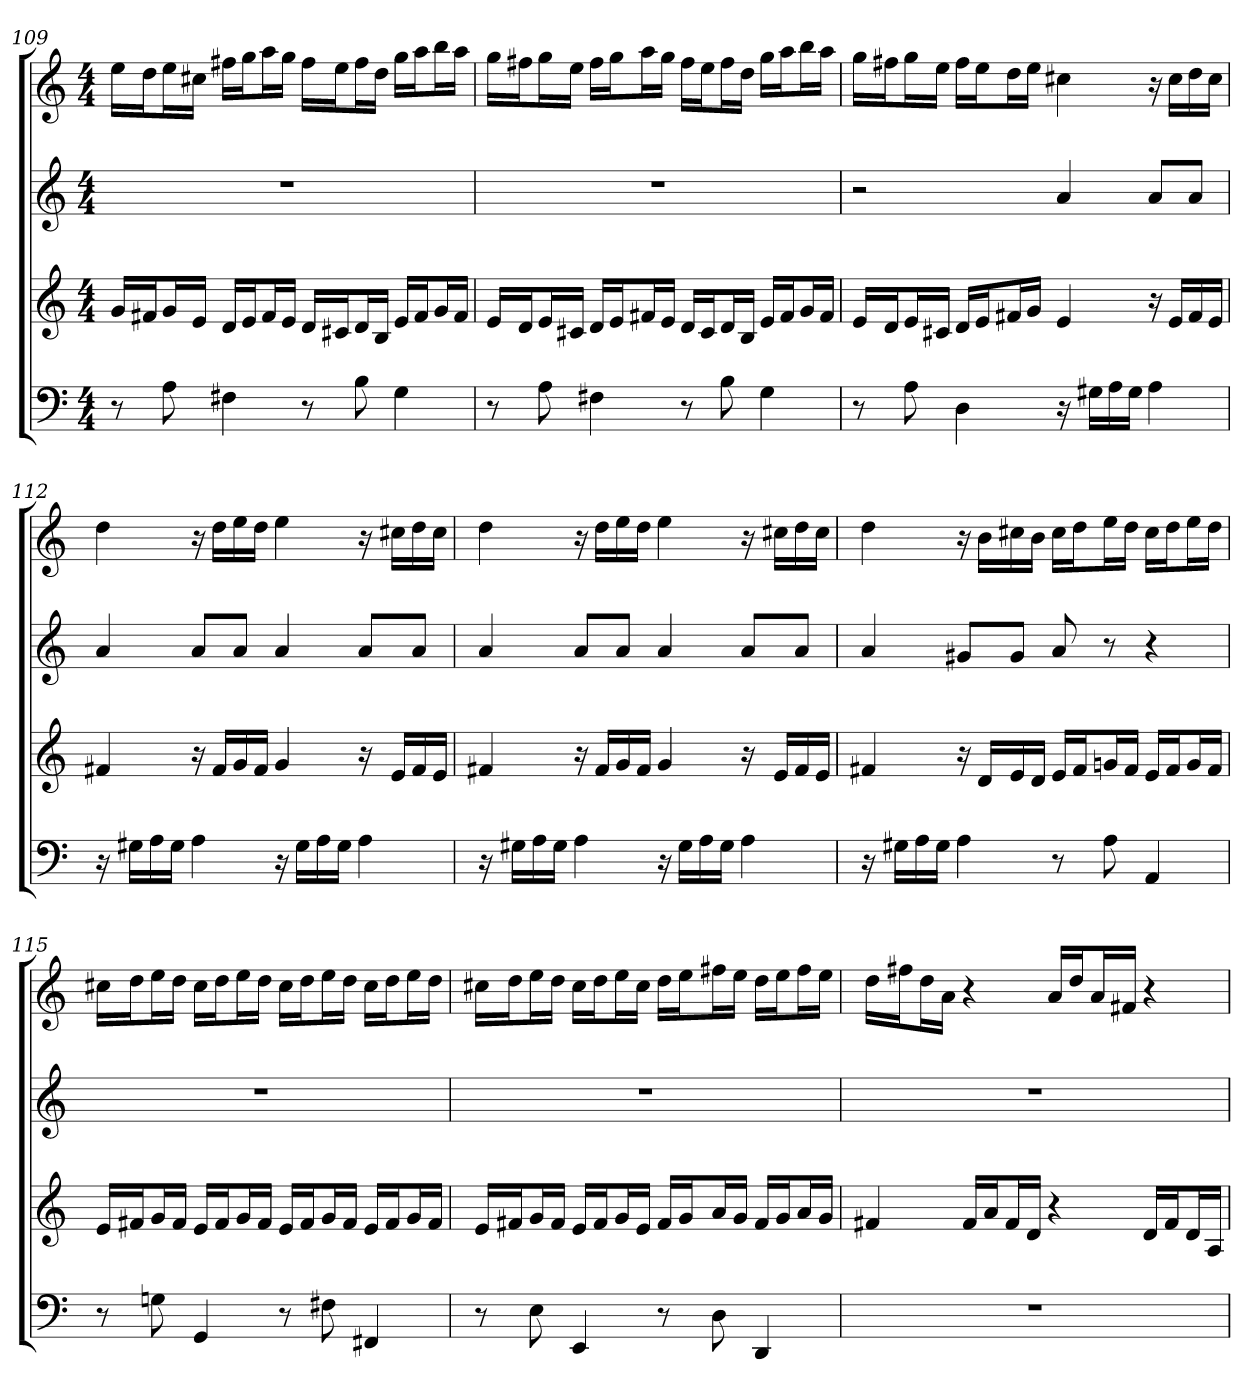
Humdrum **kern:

**kern	**kern	**kern	**kern
*part4	*part3	*part2	*part1
*staff4	*staff3	*staff2	*staff1
*M4/4	*M4/4	*M4/4	*M4/4
=109	=109	=109	=109
8r	16gLL	1r	16eeLL
.	16f#XJ	.	16ddJ
8A	16gL	.	16eeL
.	16eJJ	.	16cc#XJJ
4F#X	16dLL	.	16ff#XLL
.	16eJ	.	16ggJ
.	16f#L	.	16aaL
.	16eJJ	.	16ggJJ
8r	16dLL	.	16ff#LL
.	16c#XJ	.	16eeJ
8B	16dL	.	16ff#L
.	16BJJ	.	16ddJJ
4G	16eLL	.	16ggLL
.	16f#J	.	16aaJ
.	16gL	.	16bbL
.	16f#JJ	.	16aaJJ
=110	=110	=110	=110
8r	16eLL	1r	16ggLL
.	16dJ	.	16ff#XJ
8A	16eL	.	16ggL
.	16c#XJJ	.	16eeJJ
4F#X	16dLL	.	16ff#LL
.	16eJ	.	16ggJ
.	16f#XL	.	16aaL
.	16eJJ	.	16ggJJ
8r	16dLL	.	16ff#LL
.	16c#J	.	16eeJ
8B	16dL	.	16ff#L
.	16BJJ	.	16ddJJ
4G	16eLL	.	16ggLL
.	16f#J	.	16aaJ
.	16gL	.	16bbL
.	16f#JJ	.	16aaJJ
=111	=111	=111	=111
8r	16eLL	2r	16ggLL
.	16dJ	.	16ff#XJ
8A	16eL	.	16ggL
.	16c#XJJ	.	16eeJJ
4D	16dLL	.	16ff#LL
.	16eJ	.	16eeJ
.	16f#XL	.	16ddL
.	16gJJ	.	16eeJJ
16r	4e	4a	4cc#X
16G#XLL	.	.	.
16A	.	.	.
16G#JJ	.	.	.
4A	16r	8aL	16r
.	16eLL	.	16cc#LL
.	16f#	8aJ	16dd
.	16eJJ	.	16cc#JJ
=112	=112	=112	=112
16r	4f#X	4a	4dd
16G#XLL	.	.	.
16A	.	.	.
16G#JJ	.	.	.
4A	16r	8aL	16r
.	16f#LL	.	16ddLL
.	16g	8aJ	16ee
.	16f#JJ	.	16ddJJ
16r	4g	4a	4ee
16G#LL	.	.	.
16A	.	.	.
16G#JJ	.	.	.
4A	16r	8aL	16r
.	16eLL	.	16cc#XLL
.	16f#	8aJ	16dd
.	16eJJ	.	16cc#JJ
=113	=113	=113	=113
16r	4f#X	4a	4dd
16G#XLL	.	.	.
16A	.	.	.
16G#JJ	.	.	.
4A	16r	8aL	16r
.	16f#LL	.	16ddLL
.	16g	8aJ	16ee
.	16f#JJ	.	16ddJJ
16r	4g	4a	4ee
16G#LL	.	.	.
16A	.	.	.
16G#JJ	.	.	.
4A	16r	8aL	16r
.	16eLL	.	16cc#XLL
.	16f#	8aJ	16dd
.	16eJJ	.	16cc#JJ
=114	=114	=114	=114
16r	4f#X	4a	4dd
16G#XLL	.	.	.
16A	.	.	.
16G#JJ	.	.	.
4A	16r	8g#XL	16r
.	16dLL	.	16bLL
.	16e	8g#J	16cc#X
.	16dJJ	.	16bJJ
8r	16eLL	8a	16cc#LL
.	16f#J	.	16ddJ
8A	16gnL	8r	16eeL
.	16f#JJ	.	16ddJJ
4AA	16eLL	4r	16cc#LL
.	16f#J	.	16ddJ
.	16gL	.	16eeL
.	16f#JJ	.	16ddJJ
=115	=115	=115	=115
8r	16eLL	1r	16cc#XLL
.	16f#XJ	.	16ddJ
8Gn	16gL	.	16eeL
.	16f#JJ	.	16ddJJ
4GG	16eLL	.	16cc#LL
.	16f#J	.	16ddJ
.	16gL	.	16eeL
.	16f#JJ	.	16ddJJ
8r	16eLL	.	16cc#LL
.	16f#J	.	16ddJ
8F#X	16gL	.	16eeL
.	16f#JJ	.	16ddJJ
4FF#X	16eLL	.	16cc#LL
.	16f#J	.	16ddJ
.	16gL	.	16eeL
.	16f#JJ	.	16ddJJ
=116	=116	=116	=116
8r	16eLL	1r	16cc#XLL
.	16f#XJ	.	16ddJ
8E	16gL	.	16eeL
.	16f#JJ	.	16ddJJ
4EE	16eLL	.	16cc#LL
.	16f#J	.	16ddJ
.	16gL	.	16eeL
.	16eJJ	.	16cc#JJ
8r	16f#LL	.	16ddLL
.	16gJ	.	16eeJ
8D	16aL	.	16ff#XL
.	16gJJ	.	16eeJJ
4DD	16f#LL	.	16ddLL
.	16gJ	.	16eeJ
.	16aL	.	16ff#L
.	16gJJ	.	16eeJJ
=117	=117	=117	=117
1r	4f#X	1r	16ddLL
.	.	.	16ff#XJ
.	.	.	16ddL
.	.	.	16aJJ
.	16f#LL	.	4r
.	16aJ	.	.
.	16f#L	.	.
.	16dJJ	.	.
.	4r	.	16aLL
.	.	.	16ddJ
.	.	.	16aL
.	.	.	16f#XJJ
.	16dLL	.	4r
.	16f#J	.	.
.	16dL	.	.
.	16AJJ	.	.
=	=	=	=
*-	*-	*-	*-
